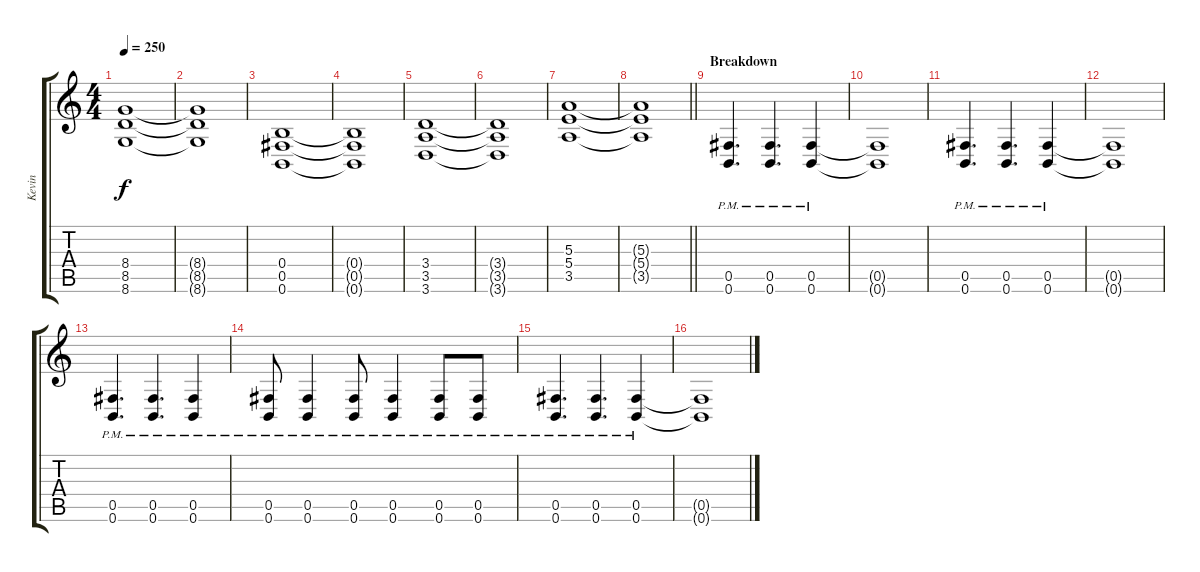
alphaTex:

\track ("Kevin" "Kevin") {instrument distortionguitar}
\staff {score tabs}
\tuning (Db4 Ab3 E3 B2 Gb2 B1) {hide}
\ts (4 4)
\tempo 250
\clef g2
\ks c
(8.4 8.5 8.6).1{dy f} |
(8.4{t} 8.5{t} 8.6{t}).1 |
(0.4 0.5 0.6).1 |
(0.4{t} 0.5{t} 0.6{t}).1 |
(3.4 3.5 3.6).1 |
(3.4{t} 3.5{t} 3.6{t}).1 |
(5.3 5.4 3.5).1 |
\barLineRight lightlight
(5.3{t} 5.4{t} 3.5{t}).1 |
\section ("" "Breakdown")
(0.5{pm} 0.6{pm}).4{d} (0.5{pm} 0.6{pm}).4{d} (0.5{pm} 0.6{pm}).4 |
(0.5{t} 0.6{t}).1 |
(0.5{pm} 0.6{pm}).4{d} (0.5{pm} 0.6{pm}).4{d} (0.5{pm} 0.6{pm}).4 |
(0.5{t} 0.6{t}).1 |
(0.5{pm} 0.6{pm}).4{d} (0.5{pm} 0.6{pm}).4{d} (0.5{pm} 0.6{pm}).4 |
(0.5{pm} 0.6{pm}).8 (0.5{pm} 0.6{pm}).4 (0.5{pm} 0.6{pm}).8 (0.5{pm} 0.6{pm}).4 (0.5{pm} 0.6{pm}).8 (0.5{pm} 0.6{pm}).8 |
(0.5{pm} 0.6{pm}).4{d} (0.5{pm} 0.6{pm}).4{d} (0.5{pm} 0.6{pm}).4 |
(0.5{t} 0.6{t}).1
